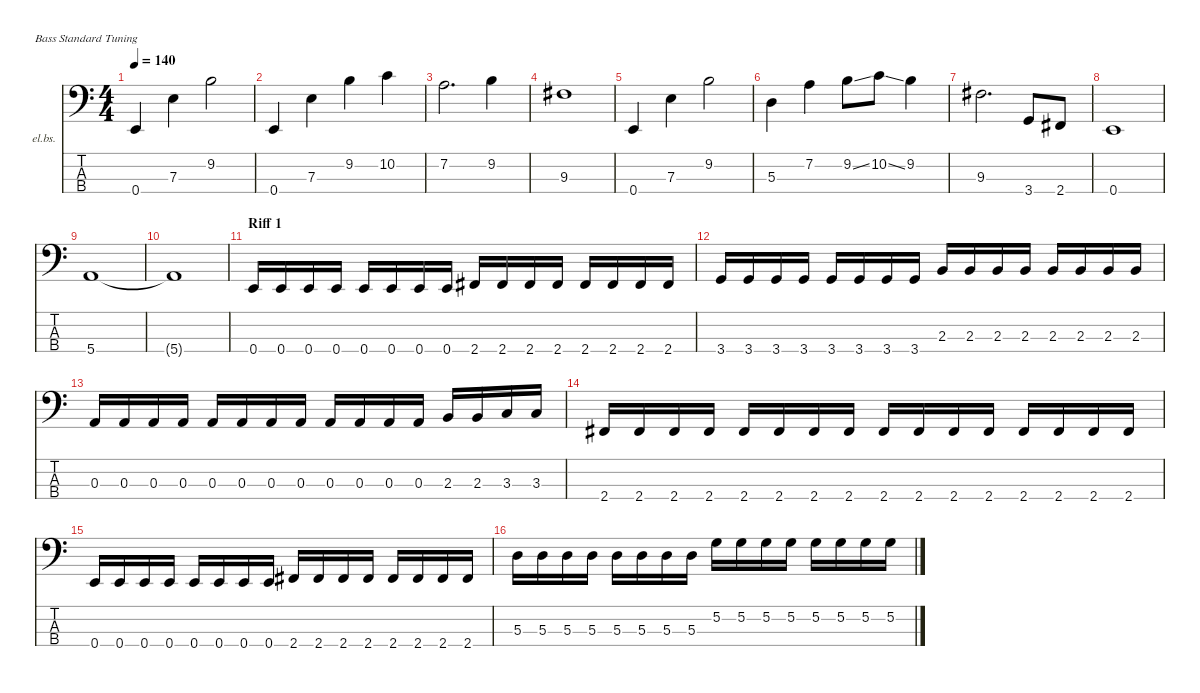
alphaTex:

\defaultSystemsLayout 4
\hideDynamics
\bracketExtendMode nobrackets
\firstSystemTrackNameOrientation horizontal
\otherSystemsTrackNameOrientation horizontal
\track ("Bass" "el.bs.") {instrument electricbassfinger}
\staff {score tabs}
\tuning (G2 D2 A1 E1)
\ts (4 4)
\beaming (8 2 2 2 2)
\tempo 140
\clef f4
\ks c
0.4.4{dy mf instrument electricbassfinger} 7.3.4 9.2.2 |
0.4.4 7.3.4 9.2.4 10.2.4 |
7.2.2{d} 9.2.4 |
9.3{acc #}.1 |
0.4.4 7.3.4 9.2.2 |
5.3.4 7.2.4 9.2{ss}.8 10.2{ss}.8 9.2.4 |
9.3{acc #}.2{d} 3.4.8 2.4{acc #}.8 |
0.4.1 |
5.4.1 |
5.4{t}.1 |
\section ("" "Riff 1")
0.4.16 0.4.16 0.4.16 0.4.16 0.4.16 0.4.16 0.4.16 0.4.16 2.4{acc #}.16 2.4{acc #}.16 2.4{acc #}.16 2.4{acc #}.16 2.4{acc #}.16 2.4{acc #}.16 2.4{acc #}.16 2.4{acc #}.16 |
3.4.16 3.4.16 3.4.16 3.4.16 3.4.16 3.4.16 3.4.16 3.4.16 2.3.16 2.3.16 2.3.16 2.3.16 2.3.16 2.3.16 2.3.16 2.3.16 |
0.3.16 0.3.16 0.3.16 0.3.16 0.3.16 0.3.16 0.3.16 0.3.16 0.3.16 0.3.16 0.3.16 0.3.16 2.3.16 2.3.16 3.3.16 3.3.16 |
2.4{acc #}.16 2.4{acc #}.16 2.4{acc #}.16 2.4{acc #}.16 2.4{acc #}.16 2.4{acc #}.16 2.4{acc #}.16 2.4{acc #}.16 2.4{acc #}.16 2.4{acc #}.16 2.4{acc #}.16 2.4{acc #}.16 2.4{acc #}.16 2.4{acc #}.16 2.4{acc #}.16 2.4{acc #}.16 |
0.4.16 0.4.16 0.4.16 0.4.16 0.4.16 0.4.16 0.4.16 0.4.16 2.4{acc #}.16 2.4{acc #}.16 2.4{acc #}.16 2.4{acc #}.16 2.4{acc #}.16 2.4{acc #}.16 2.4{acc #}.16 2.4{acc #}.16 |
5.3.16 5.3.16 5.3.16 5.3.16 5.3.16 5.3.16 5.3.16 5.3.16 5.2.16 5.2.16 5.2.16 5.2.16 5.2.16 5.2.16 5.2.16 5.2.16
